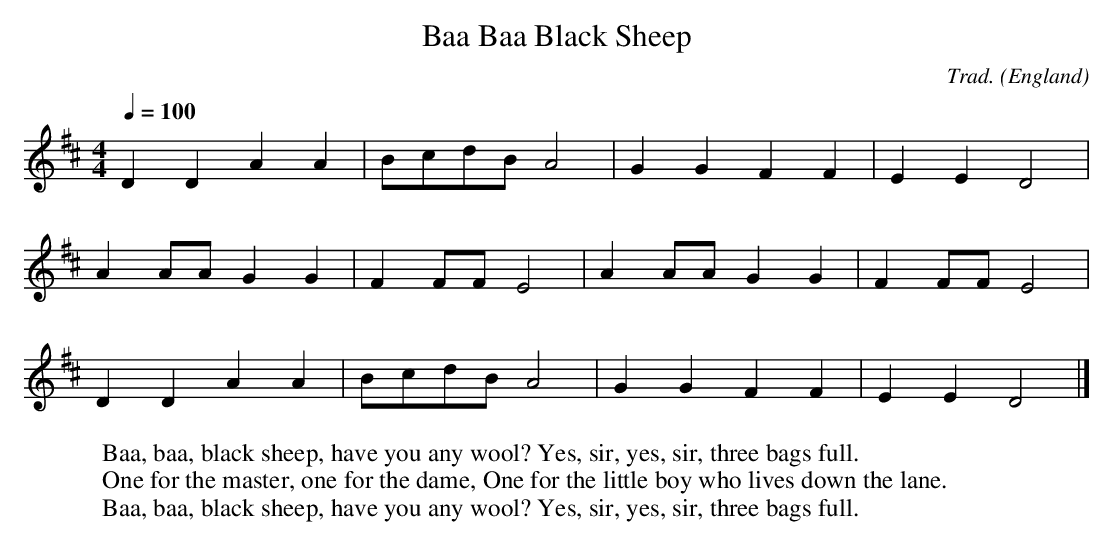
X:1
T:Baa Baa Black Sheep
C:Trad.
O:England
M:4/4
L:1/8
Q:1/4=100
K:D
D2D2 A2A2 | BcdB A4 | G2G2 F2F2 | E2E2 D4 |
A2AA G2G2 | F2FF E4 | A2AA G2G2 | F2FF E4 |
D2D2 A2A2 | BcdB A4 | G2G2 F2F2 | E2E2 D4 |]
W:Baa, baa, black sheep, have you any wool? Yes, sir, yes, sir, three bags full.
W:One for the master, one for the dame, One for the little boy who lives down the lane.
W:Baa, baa, black sheep, have you any wool? Yes, sir, yes, sir, three bags full.
